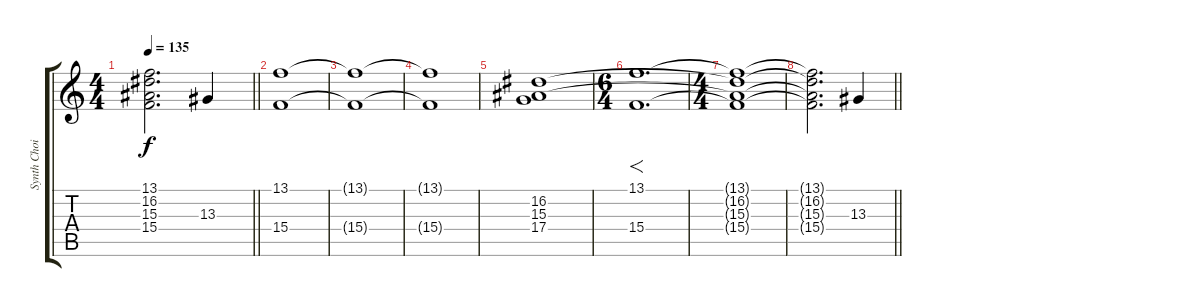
\track ("Synth Choir" "Synth Choi") {instrument pad4choir}
\staff {score tabs}
\tuning (E4 B3 G3 D3 A2 E2) {hide}
\ts (4 4)
\tempo 135
\clef g2
\barLineRight lightlight
\ks c
(13.1{t} 16.2{t} 15.3{t} 15.4{t}).2{d dy f} 13.3.4 |
(13.1 15.4).1 |
(13.1{t} 15.4{t}).1{volume 0} |
(13.1{t} 15.4{t}).1 |
(16.2 15.3 17.4).1 |
\ts (6 4)
(13.1 15.4).1{f d} |
\ts (4 4)
(13.1{t} 16.2{t} 15.3{t} 15.4{t}).1 |
\barLineRight lightlight
(13.1{t} 16.2{t} 15.3{t} 15.4{t}).2{d} 13.3.4
